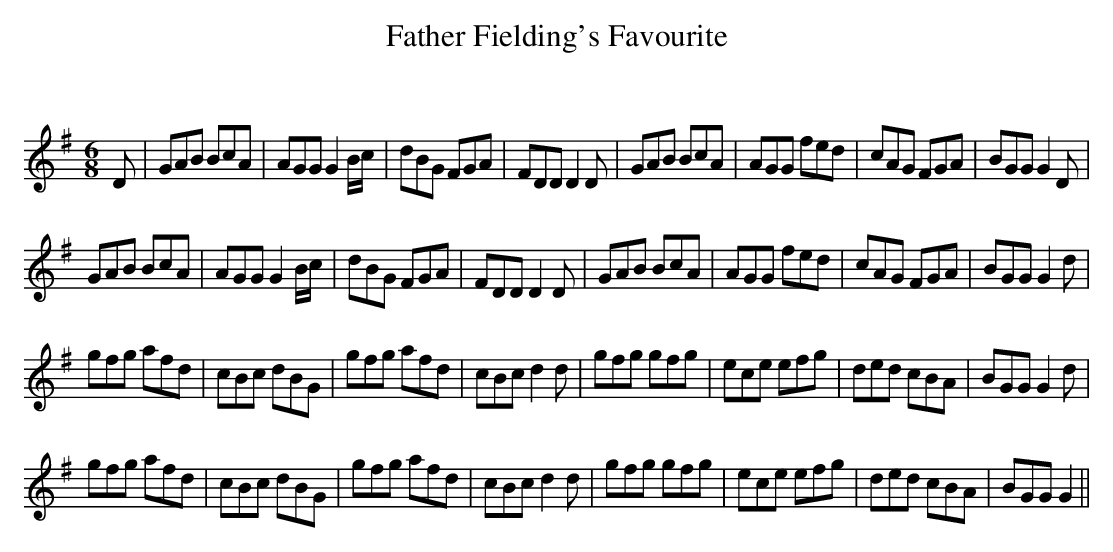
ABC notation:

X:1
T: Father Fielding's Favourite
C:
Q:180
K:G
M:6/8
L:1/16
D2|G2A2B2 B2c2A2|A2G2G2 G4Bc|d2B2G2 F2G2A2|F2D2D2 D4D2|G2A2B2 B2c2A2|A2G2G2 f2e2d2|c2A2G2 F2G2A2|B2G2G2 G4D2|
G2A2B2 B2c2A2|A2G2G2 G4Bc|d2B2G2 F2G2A2|F2D2D2 D4D2|G2A2B2 B2c2A2|A2G2G2 f2e2d2|c2A2G2 F2G2A2|B2G2G2 G4d2|
g2f2g2 a2f2d2|c2B2c2 d2B2G2|g2f2g2 a2f2d2|c2B2c2 d4d2|g2f2g2 g2f2g2|e2c2e2 e2f2g2|d2e2d2 c2B2A2|B2G2G2 G4d2|
g2f2g2 a2f2d2|c2B2c2 d2B2G2|g2f2g2 a2f2d2|c2B2c2 d4d2|g2f2g2 g2f2g2|e2c2e2 e2f2g2|d2e2d2 c2B2A2|B2G2G2 G4||
